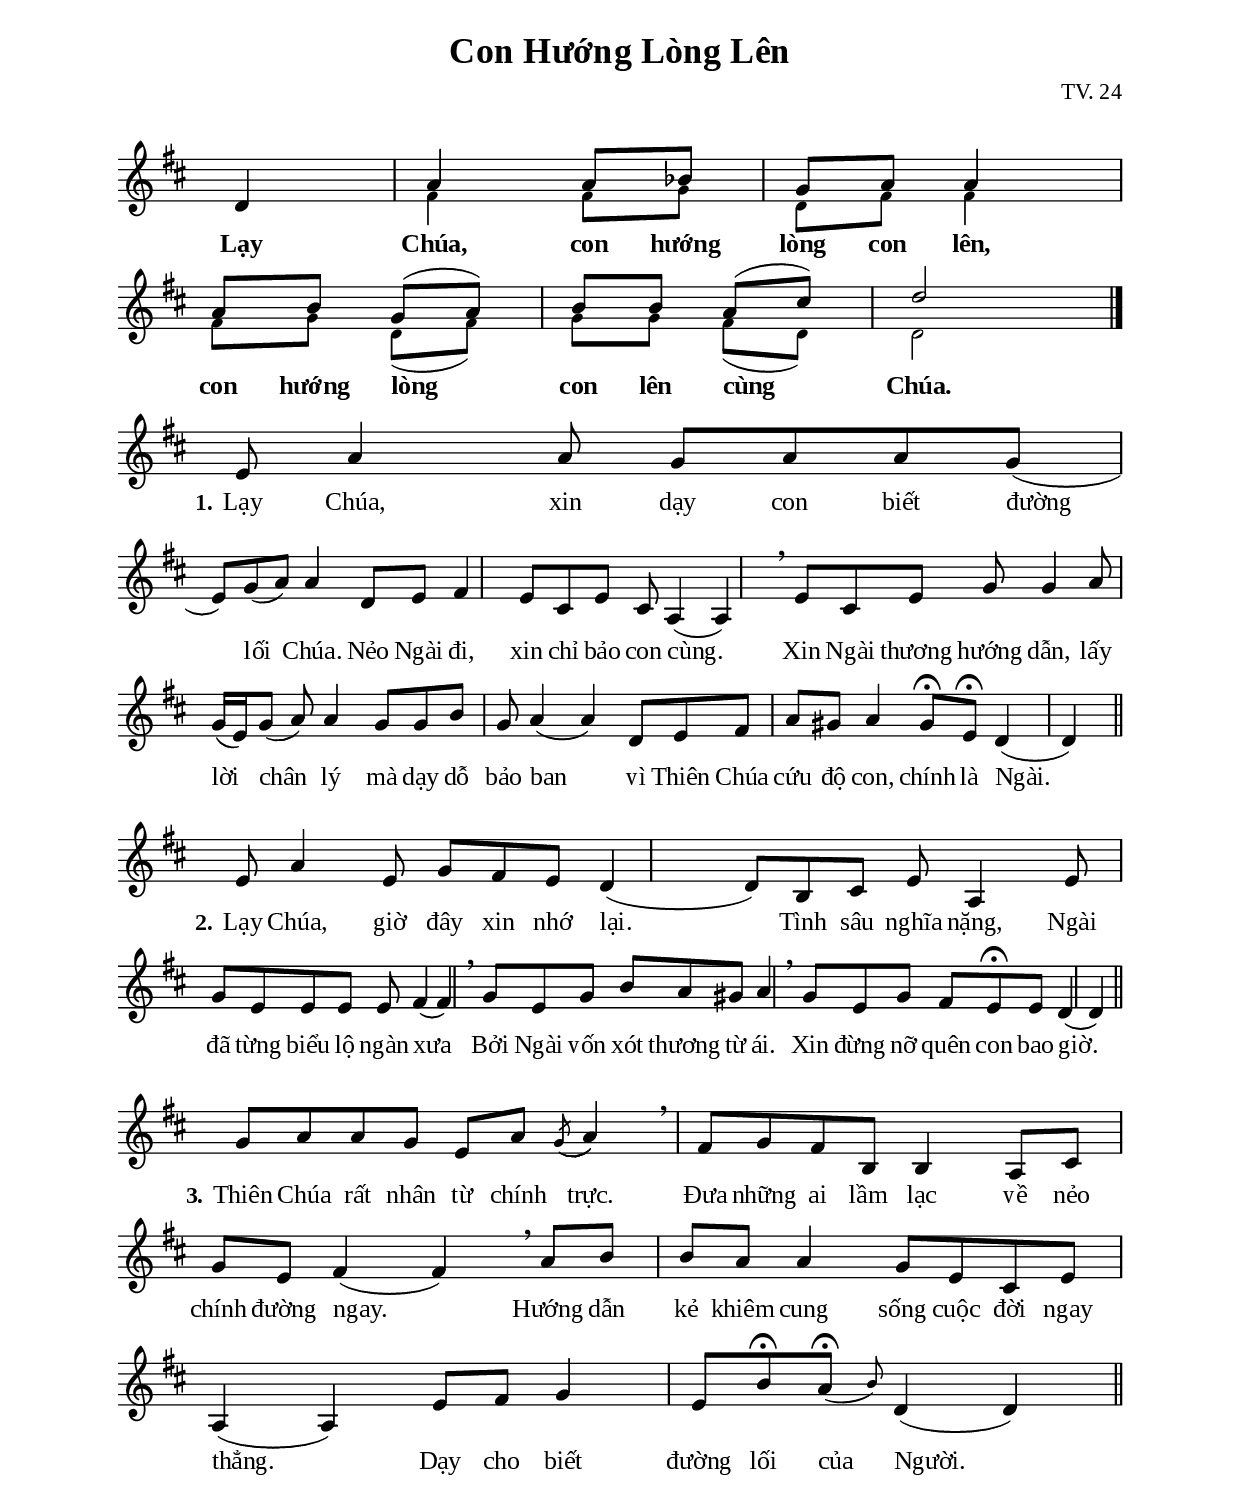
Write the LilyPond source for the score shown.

% Cài đặt chung
\version "2.20.0"
\include "english.ly"

\header {
  title = "Con Hướng Lòng Lên"
  composer = "TV. 24"
  arranger = " "
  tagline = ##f
}

global = {
  \key d \major
  \time 2/4
}

smallNote = #(define-music-function
  (parser location note)
  (ly:music?)
  #{
    \tweak font-size #-3
    #note
  #}
)

\paper {
  #(set-paper-size "a4")
  top-margin = 20\mm
  bottom-margin = 15\mm
  left-margin = 20\mm
  right-margin = 20\mm
  indent = #0
  #(define fonts
	 (make-pango-font-tree "Liberation Serif"
	 		       "Liberation Serif"
			       "Liberation Serif"
			       (/ 20 20)))
}

% Nhạc điệp khúc
nhacDiepKhucSop= \relative c' {
  \override Lyrics.LyricSpace.minimum-distance = #4.0
  \override Score.BarNumber.break-visibility = ##(#f #f #f)
  \partial 4 d4 |
  a' a8 bf |
  g a a4 |
  a8 b g (a) |
  b b a (cs) |
  d2 \bar "|."
}

nhacDiepKhucBass= \relative c' {
  \override Lyrics.LyricSpace.minimum-distance = #4.0
  \override Score.BarNumber.break-visibility = ##(#f #f #f)
  \override NoteHead.font-size = #-2
  \skip 4
  fs4 fs8 g |
  d fs fs4 |
  fs8 g d (fs) |
  g g fs (d) |
  d2
}

% Nhạc phiên khúc
nhacPhienKhucMot = \relative c' {
  \set Score.barAlways = ##t
  \set Score.defaultBarType = ""
  \override Score.BarNumber.break-visibility = ##(#f #f #f)
  e8 a4 a8 g a a g (e) g (a) a4
  d,8 e fs4 e8 cs e cs a4 (a) \breathe
  e'8 cs e g g4 a8 g16 (e) g8 (a) a4
  g8 g b g a4 (a) d,8 e fs a gs a4
  gs8 \fermata e \fermata d4 (d) \bar "||"
}

nhacPhienKhucHai = \relative c' {
  \set Score.barAlways = ##t
  \set Score.defaultBarType = ""
  \override Score.BarNumber.break-visibility = ##(#f #f #f)
  e8 a4 e8 g fs e d4 (d8) b cs e a,4
  e'8 g e e e e fs4 (fs) \breathe
  g8 e g b a gs a4 \breathe
  g8 e g fs e \fermata e d4 (d) \bar "||"
}

nhacPhienKhucBa = \relative c' {
  \set Score.barAlways = ##t
  \set Score.defaultBarType = ""
  \override Score.BarNumber.break-visibility = ##(#f #f #f)
  g'8 a a g e a \acciaccatura g (a4) \breathe
  fs8 g fs b, b4 a8 cs g' e fs4 (fs) \breathe
  a8 b b a a4 g8 e cs e a,4 (a) e'8 fs g4
  e8 b' \fermata a \fermata (\grace b) d,4 (d) \bar "||"
}

% Lời điệp khúc
loiDiepKhuc = \lyricmode {
  \override Lyrics.LyricText.font-series = #'bold
  Lạy Chúa, con hướng lòng con lên,
  con hướng lòng con lên cùng Chúa.
}

% Lời phiên khúc
loiPhienKhucMot = \lyricmode {
  \set stanza = #"1."
  Lạy Chúa, xin dạy con biết đường lối Chúa.
  Nẻo Ngài đi, xin chỉ bảo con cùng.
  Xin Ngài thương hướng dẫn, lấy lời chân lý mà dạy dỗ bảo ban
  vì Thiên Chúa cứu độ con, chính là Ngài.
}

loiPhienKhucHai = \lyricmode {
  \set stanza = #"2."
  Lạy Chúa, giờ đây xin nhớ lại.
  Tình sâu nghĩa nặng, Ngài đã từng biểu lộ ngàn xưa
  Bởi Ngài vốn xót thương từ ái.
  Xin đừng nỡ quên con bao giờ.
}

loiPhienKhucBa = \lyricmode {
  \set stanza = #"3."
  Thiên Chúa rất nhân từ chính trực.
  Đưa những ai lầm lạc về nẻo chính đường ngay.
  Hướng dẫn kẻ khiêm cung sống cuộc đời ngay thẳng.
  Dạy cho biết đường lối của Người.
}


% Dàn trang
\score {
  \new ChoirStaff <<
    \new Staff = chorus \with {
        \consists "Merge_rests_engraver"
      }
      <<
      \override Staff.TimeSignature.transparent = ##t
      \new Voice = "sopranos" {
        \voiceOne \global \stemUp \nhacDiepKhucSop
      }
      \new Voice = "basses" {
        \voiceTwo \global \stemDown \nhacDiepKhucBass
      }
    >>
    \new Lyrics = basses
    \context Lyrics = basses \lyricsto sopranos \loiDiepKhuc
  >>
}

\score {
  \new ChoirStaff <<
    \new Staff = verses <<
      \override Staff.TimeSignature.transparent = ##t
      \new Voice = "verse" {
        \key d \major \stemNeutral \nhacPhienKhucMot
      }
    >>
    \new Lyrics \lyricsto verse \loiPhienKhucMot
  >>
}

\score {
  \new ChoirStaff <<
    \new Staff = verses <<
      \override Staff.TimeSignature.transparent = ##t
      \new Voice = "verse" {
        \key d \major \stemNeutral \nhacPhienKhucHai
      }
    >>
    \new Lyrics \lyricsto verse \loiPhienKhucHai
  >>
}

\score {
  \new ChoirStaff <<
    \new Staff = verses <<
      \override Staff.TimeSignature.transparent = ##t
      \new Voice = "verse" {
        \key d \major \stemNeutral \nhacPhienKhucBa
      }
    >>
    \new Lyrics \lyricsto verse \loiPhienKhucBa
  >>
}
